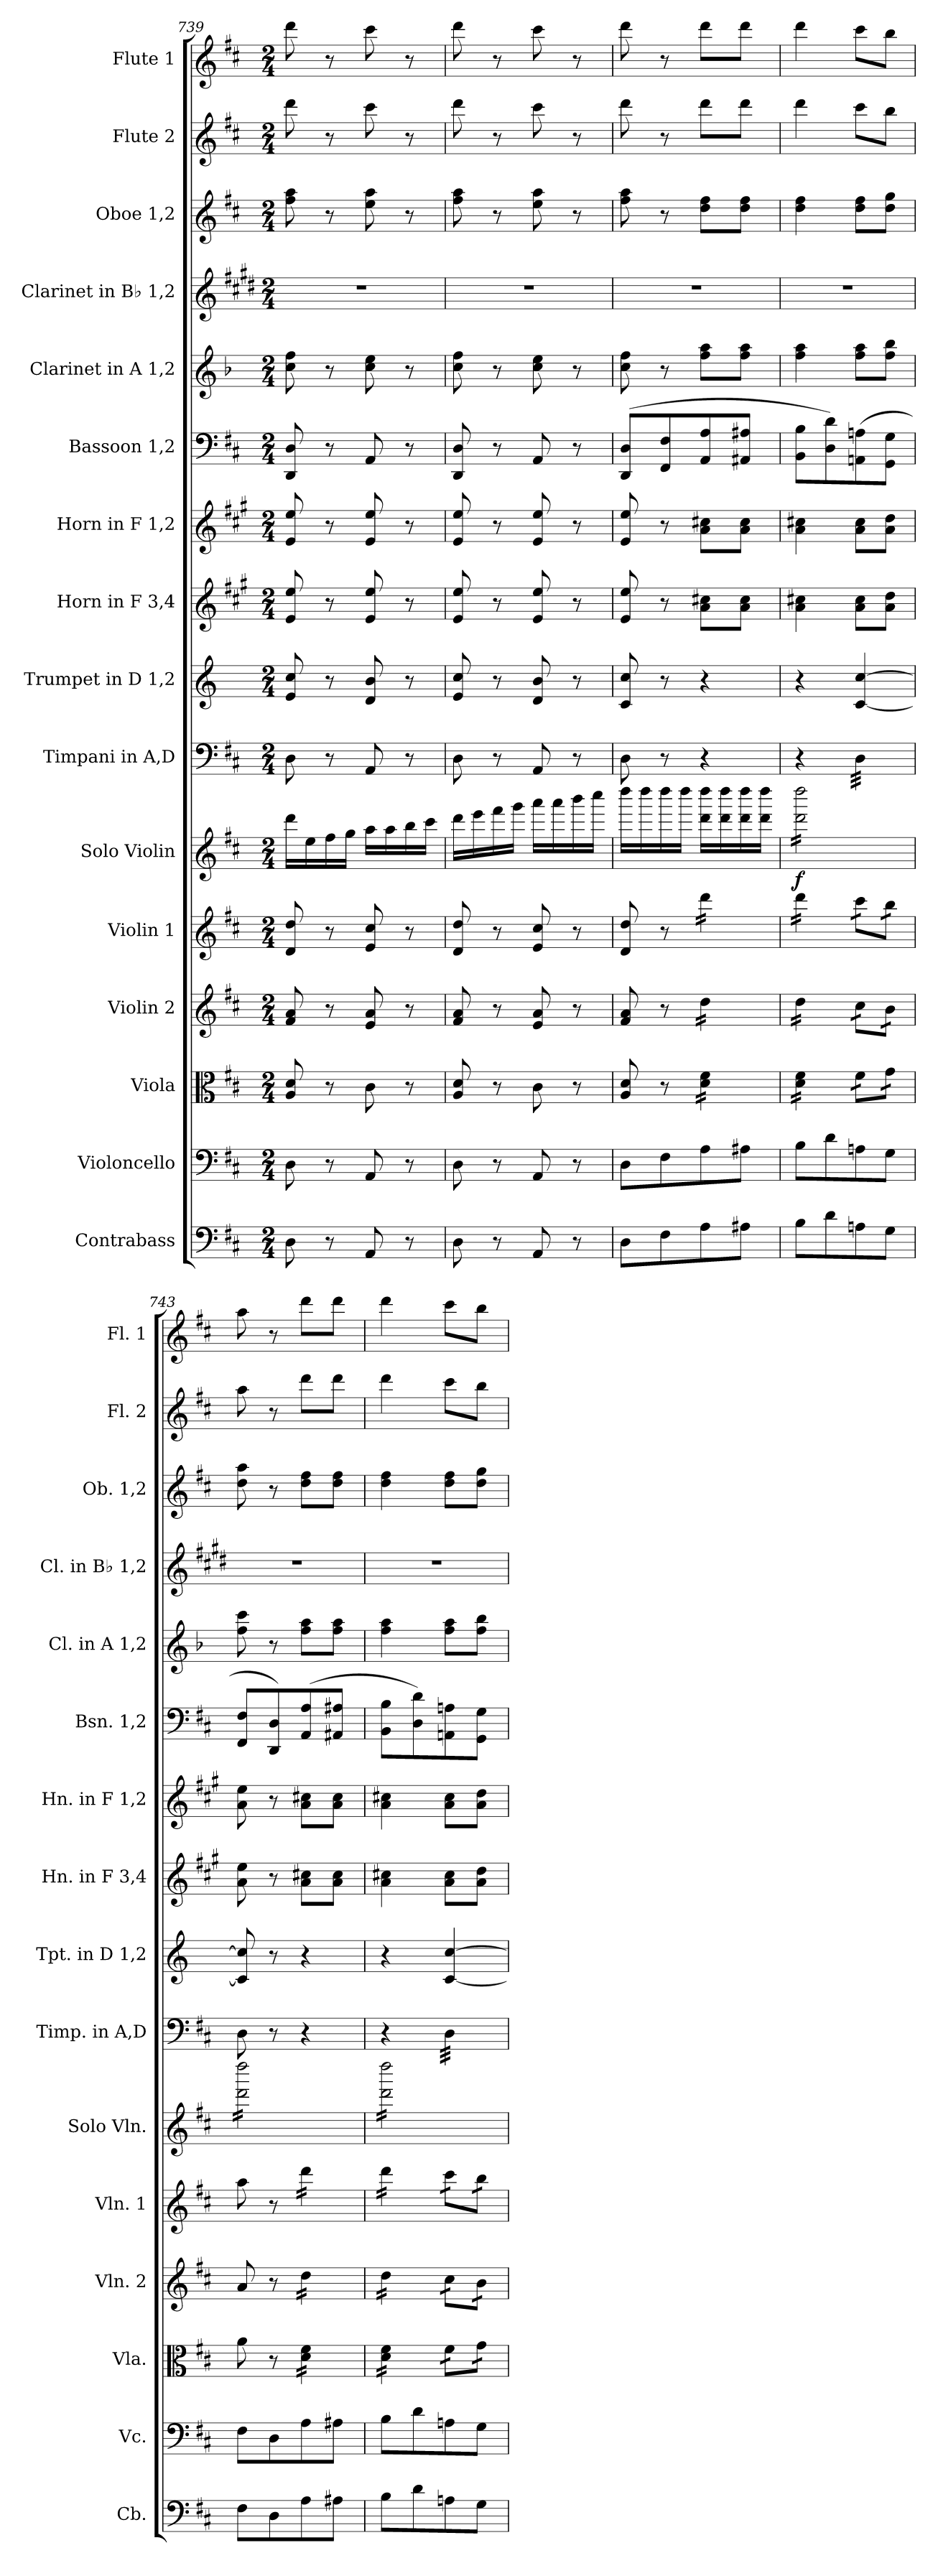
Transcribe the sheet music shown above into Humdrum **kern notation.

**kern	**kern	**kern	**kern	**kern	**kern	**dynam	**kern	**kern	**kern	**kern	**kern	**kern	**kern	**kern	**kern	**kern
*part16	*part15	*part14	*part13	*part12	*part11	*part11	*part10	*part9	*part8	*part7	*part6	*part5	*part4	*part3	*part2	*part1
*staff16	*staff15	*staff14	*staff13	*staff12	*staff11	*staff11	*staff10	*staff9	*staff8	*staff7	*staff6	*staff5	*staff4	*staff3	*staff2	*staff1
*I"Contrabass	*I"Violoncello	*I"Viola	*I"Violin 2	*I"Violin 1	*I"Solo Violin	*	*I"Timpani in A,D	*I"Trumpet in D 1,2	*I"Horn in F 3,4	*I"Horn in F 1,2	*I"Bassoon 1,2	*I"Clarinet in A 1,2	*I"Clarinet in B♭ 1,2	*I"Oboe 1,2	*I"Flute 2	*I"Flute 1
*I'Cb.	*I'Vc.	*I'Vla.	*I'Vln. 2	*I'Vln. 1	*I'Solo Vln.	*	*I'Timp. in A,D	*I'Tpt. in D 1,2	*I'Hn. in F 3,4	*I'Hn. in F 1,2	*I'Bsn. 1,2	*I'Cl. in A 1,2	*I'Cl. in B♭ 1,2	*I'Ob. 1,2	*I'Fl. 2	*I'Fl. 1
*clefF4	*clefF4	*clefC3	*clefG2	*clefG2	*clefG2	*	*clefF4	*clefG2	*clefG2	*clefG2	*clefF4	*clefG2	*clefG2	*clefG2	*clefG2	*clefG2
*ITrd7c12	*	*	*	*	*	*	*	*ITrd-1c-2	*ITrd4c7	*ITrd4c7	*	*ITrd2c3	*ITrd1c2	*	*	*
*k[f#c#]	*k[f#c#]	*k[f#c#]	*k[f#c#]	*k[f#c#]	*k[f#c#]	*	*k[f#c#]	*k[f#c#]	*k[f#c#]	*k[f#c#]	*k[f#c#]	*k[f#c#]	*k[f#c#]	*k[f#c#]	*k[f#c#]	*k[f#c#]
*M2/4	*M2/4	*M2/4	*M2/4	*M2/4	*M2/4	*	*M2/4	*M2/4	*M2/4	*M2/4	*M2/4	*M2/4	*M2/4	*M2/4	*M2/4	*M2/4
=739	=739	=739	=739	=739	=739	=739	=739	=739	=739	=739	=739	=739	=739	=739	=739	=739
8DD\	8D\	8A/ 8d/	8f#/ 8a/	8d/ 8dd/	16ddd\LL	.	8D\	8f#/ 8dd/	8A/ 8a/	8A/ 8a/	8DD/ 8D/	8a\ 8dd\	2r	8ff#\ 8aa\	8ddd\	8ddd\
.	.	.	.	.	16ee\	.	.	.	.	.	.	.	.	.	.	.
8r	8r	8r	8r	8r	16ff#\	.	8r	8r	8r	8r	8r	8r	.	8r	8r	8r
.	.	.	.	.	16gg\JJ	.	.	.	.	.	.	.	.	.	.	.
8AAA/	8AA/	8c#\	8e/ 8a/	8e/ 8cc#/	16aa\LL	.	8AA/	8e/ 8cc#/	8A/ 8a/	8A/ 8a/	8AA/	8a\ 8cc#\	.	8ee\ 8aa\	8ccc#\	8ccc#\
.	.	.	.	.	16aa\	.	.	.	.	.	.	.	.	.	.	.
8r	8r	8r	8r	8r	16bb\	.	8r	8r	8r	8r	8r	8r	.	8r	8r	8r
.	.	.	.	.	16ccc#\JJ	.	.	.	.	.	.	.	.	.	.	.
=740	=740	=740	=740	=740	=740	=740	=740	=740	=740	=740	=740	=740	=740	=740	=740	=740
8DD\	8D\	8A/ 8d/	8f#/ 8a/	8d/ 8dd/	16ddd\LL	.	8D\	8f#/ 8dd/	8A/ 8a/	8A/ 8a/	8DD/ 8D/	8a\ 8dd\	2r	8ff#\ 8aa\	8ddd\	8ddd\
.	.	.	.	.	16eee\	.	.	.	.	.	.	.	.	.	.	.
8r	8r	8r	8r	8r	16fff#\	.	8r	8r	8r	8r	8r	8r	.	8r	8r	8r
.	.	.	.	.	16ggg\JJ	.	.	.	.	.	.	.	.	.	.	.
8AAA/	8AA/	8c#\	8e/ 8a/	8e/ 8cc#/	16aaa\LL	.	8AA/	8e/ 8cc#/	8A/ 8a/	8A/ 8a/	8AA/	8a\ 8cc#\	.	8ee\ 8aa\	8ccc#\	8ccc#\
.	.	.	.	.	16aaa\	.	.	.	.	.	.	.	.	.	.	.
8r	8r	8r	8r	8r	16bbb\	.	8r	8r	8r	8r	8r	8r	.	8r	8r	8r
.	.	.	.	.	16cccc#\JJ	.	.	.	.	.	.	.	.	.	.	.
!!LO:PB:g=z
=741	=741	=741	=741	=741	=741	=741	=741	=741	=741	=741	=741	=741	=741	=741	=741	=741
8DD\L	8D\L	8A/ 8d/	8f#/ 8a/	8d/ 8dd/	16dddd\LL	.	8D\	8d/ 8dd/	8A/ 8a/	8A/ 8a/	(>8DD/ 8D/L	8a\ 8dd\	2r	8ff#\ 8aa\	8ddd\	8ddd\
.	.	.	.	.	16dddd\	.	.	.	.	.	.	.	.	.	.	.
8FF#\	8F#\	8r	8r	8r	16dddd\	.	8r	8r	8r	8r	8FF#/ 8F#/	8r	.	8r	8r	8r
.	.	.	.	.	16dddd\JJ	.	.	.	.	.	.	.	.	.	.	.
*	*	*tremolo	*	*	*	*	*	*	*	*	*	*	*	*	*	*
*	*	*	*tremolo	*	*	*	*	*	*	*	*	*	*	*	*	*
*	*	*	*	*tremolo	*	*	*	*	*	*	*	*	*	*	*	*
8AA\	8A\	16d\ 16f#\LL	16dd\LL	16ddd\LL	16ddd\ 16dddd\LL	.	4r	4r	8d\ 8f#X\L	8d\ 8f#X\L	8AA/ 8A/	8dd\ 8ff#\L	.	8dd\ 8ff#\L	8ddd\L	8ddd\L
.	.	16d\ 16f#\	16dd\	16ddd\	16ddd\ 16dddd\	.	.	.	.	.	.	.	.	.	.	.
8AA#X\J	8A#X\J	16d\ 16f#\	16dd\	16ddd\	16ddd\ 16dddd\	.	.	.	8d\ 8f#\J	8d\ 8f#\J	8AA#X/ 8A#X/J	8dd\ 8ff#\J	.	8dd\ 8ff#\J	8ddd\J	8ddd\J
.	.	16d\ 16f#\JJ	16dd\JJ	16ddd\JJ	16ddd\ 16dddd\JJ	.	.	.	.	.	.	.	.	.	.	.
=742	=742	=742	=742	=742	=742	=742	=742	=742	=742	=742	=742	=742	=742	=742	=742	=742
!	!	!	!	!	!	!LO:DY:b	!	!	!	!	!	!	!	!	!	!
*	*	*	*	*	*tremolo	*	*	*	*	*	*	*	*	*	*	*
8BB\L	8B\L	16d\ 16f#\LL	16dd\LL	16ddd\LL	16ddd\ 16dddd\LL	f	4r	4r	4d\ 4f#X\	4d\ 4f#X\	8BB\ 8B\L	4dd\ 4ff#\	2r	4dd\ 4ff#\	4ddd\	4ddd\
.	.	16d\ 16f#\	16dd\	16ddd\	16ddd\ 16dddd\	.	.	.	.	.	.	.	.	.	.	.
8D\	8d\	16d\ 16f#\	16dd\	16ddd\	16ddd\ 16dddd\	.	.	.	.	.	8D\ 8d\)	.	.	.	.	.
.	.	16d\ 16f#\JJ	16dd\JJ	16ddd\JJ	16ddd\ 16dddd\	.	.	.	.	.	.	.	.	.	.	.
*	*	*	*	*	*	*	*tremolo	*	*	*	*	*	*	*	*	*
8AAn\	8An\	16f#\LL	16cc#\LL	16ccc#\LL	16ddd\ 16dddd\	.	32D\LLL	[4d/ [4dd/	8d\ 8f#\L	8d\ 8f#\L	(>8AAn\ 8An\	8dd\ 8ff#\L	.	8dd\ 8ff#\L	8ccc#\L	8ccc#\L
.	.	.	.	.	.	.	32D\	.	.	.	.	.	.	.	.	.
.	.	16f#\	16cc#\	16ccc#\	16ddd\ 16dddd\	.	32D\	.	.	.	.	.	.	.	.	.
.	.	.	.	.	.	.	32D\	.	.	.	.	.	.	.	.	.
8GG\J	8G\J	16g\	16b\	16bb\	16ddd\ 16dddd\	.	32D\	.	8d\ 8g\J	8d\ 8g\J	8GG\ 8G\J	8dd\ 8gg\J	.	8dd\ 8gg\J	8bb\J	8bb\J
.	.	.	.	.	.	.	32D\	.	.	.	.	.	.	.	.	.
.	.	16g\JJ	16b\JJ	16bb\JJ	16ddd\ 16dddd\JJ	.	32D\	.	.	.	.	.	.	.	.	.
*	*	*	*	*Xtremolo	*	*	*	*	*	*	*	*	*	*	*	*
*	*	*	*Xtremolo	*	*	*	*	*	*	*	*	*	*	*	*	*
*	*	*Xtremolo	*	*	*	*	*	*	*	*	*	*	*	*	*	*
.	.	.	.	.	.	.	32D\JJJ	.	.	.	.	.	.	.	.	.
*	*	*	*	*	*	*	*Xtremolo	*	*	*	*	*	*	*	*	*
=743	=743	=743	=743	=743	=743	=743	=743	=743	=743	=743	=743	=743	=743	=743	=743	=743
8FF#\L	8F#\L	8a\	8a/	8aa\	16ddd\ 16dddd\LL	.	8D\	8d/] 8dd/]	8d\ 8a\	8d\ 8a\	8FF#/ 8F#/L	8dd\ 8aa\	2r	8dd\ 8aa\	8aa\	8aa\
.	.	.	.	.	16ddd\ 16dddd\	.	.	.	.	.	.	.	.	.	.	.
8DD\	8D\	8r	8r	8r	16ddd\ 16dddd\	.	8r	8r	8r	8r	8DD/ 8D/)	8r	.	8r	8r	8r
.	.	.	.	.	16ddd\ 16dddd\	.	.	.	.	.	.	.	.	.	.	.
*	*	*tremolo	*	*	*	*	*	*	*	*	*	*	*	*	*	*
*	*	*	*tremolo	*	*	*	*	*	*	*	*	*	*	*	*	*
*	*	*	*	*tremolo	*	*	*	*	*	*	*	*	*	*	*	*
8AA\	8A\	16d\ 16f#\LL	16dd\LL	16ddd\LL	16ddd\ 16dddd\	.	4r	4r	8d\ 8f#X\L	8d\ 8f#X\L	(>8AA/ 8A/	8dd\ 8ff#\L	.	8dd\ 8ff#\L	8ddd\L	8ddd\L
.	.	16d\ 16f#\	16dd\	16ddd\	16ddd\ 16dddd\	.	.	.	.	.	.	.	.	.	.	.
8AA#X\J	8A#X\J	16d\ 16f#\	16dd\	16ddd\	16ddd\ 16dddd\	.	.	.	8d\ 8f#\J	8d\ 8f#\J	8AA#X/ 8A#X/J	8dd\ 8ff#\J	.	8dd\ 8ff#\J	8ddd\J	8ddd\J
.	.	16d\ 16f#\JJ	16dd\JJ	16ddd\JJ	16ddd\ 16dddd\JJ	.	.	.	.	.	.	.	.	.	.	.
=744	=744	=744	=744	=744	=744	=744	=744	=744	=744	=744	=744	=744	=744	=744	=744	=744
8BB\L	8B\L	16d\ 16f#\LL	16dd\LL	16ddd\LL	16ddd\ 16dddd\LL	.	4r	4r	4d\ 4f#X\	4d\ 4f#X\	8BB\ 8B\L	4dd\ 4ff#\	2r	4dd\ 4ff#\	4ddd\	4ddd\
.	.	16d\ 16f#\	16dd\	16ddd\	16ddd\ 16dddd\	.	.	.	.	.	.	.	.	.	.	.
8D\	8d\	16d\ 16f#\	16dd\	16ddd\	16ddd\ 16dddd\	.	.	.	.	.	8D\ 8d\)	.	.	.	.	.
.	.	16d\ 16f#\JJ	16dd\JJ	16ddd\JJ	16ddd\ 16dddd\	.	.	.	.	.	.	.	.	.	.	.
*	*	*	*	*	*	*	*tremolo	*	*	*	*	*	*	*	*	*
8AAn\	8An\	16f#\LL	16cc#\LL	16ccc#\LL	16ddd\ 16dddd\	.	32D\LLL	[4d/ [4dd/	8d\ 8f#\L	8d\ 8f#\L	8AAn\ 8An\	8dd\ 8ff#\L	.	8dd\ 8ff#\L	8ccc#\L	8ccc#\L
.	.	.	.	.	.	.	32D\	.	.	.	.	.	.	.	.	.
.	.	16f#\	16cc#\	16ccc#\	16ddd\ 16dddd\	.	32D\	.	.	.	.	.	.	.	.	.
.	.	.	.	.	.	.	32D\	.	.	.	.	.	.	.	.	.
8GG\J	8G\J	16g\	16b\	16bb\	16ddd\ 16dddd\	.	32D\	.	8d\ 8g\J	8d\ 8g\J	8GG\ 8G\J	8dd\ 8gg\J	.	8dd\ 8gg\J	8bb\J	8bb\J
.	.	.	.	.	.	.	32D\	.	.	.	.	.	.	.	.	.
.	.	16g\JJ	16b\JJ	16bb\JJ	16ddd\ 16dddd\JJ	.	32D\	.	.	.	.	.	.	.	.	.
*	*	*	*	*	*Xtremolo	*	*	*	*	*	*	*	*	*	*	*
*	*	*	*	*Xtremolo	*	*	*	*	*	*	*	*	*	*	*	*
*	*	*	*Xtremolo	*	*	*	*	*	*	*	*	*	*	*	*	*
*	*	*Xtremolo	*	*	*	*	*	*	*	*	*	*	*	*	*	*
.	.	.	.	.	.	.	32D\JJJ	.	.	.	.	.	.	.	.	.
*	*	*	*	*	*	*	*Xtremolo	*	*	*	*	*	*	*	*	*
=	=	=	=	=	=	=	=	=	=	=	=	=	=	=	=	=
*-	*-	*-	*-	*-	*-	*-	*-	*-	*-	*-	*-	*-	*-	*-	*-	*-
